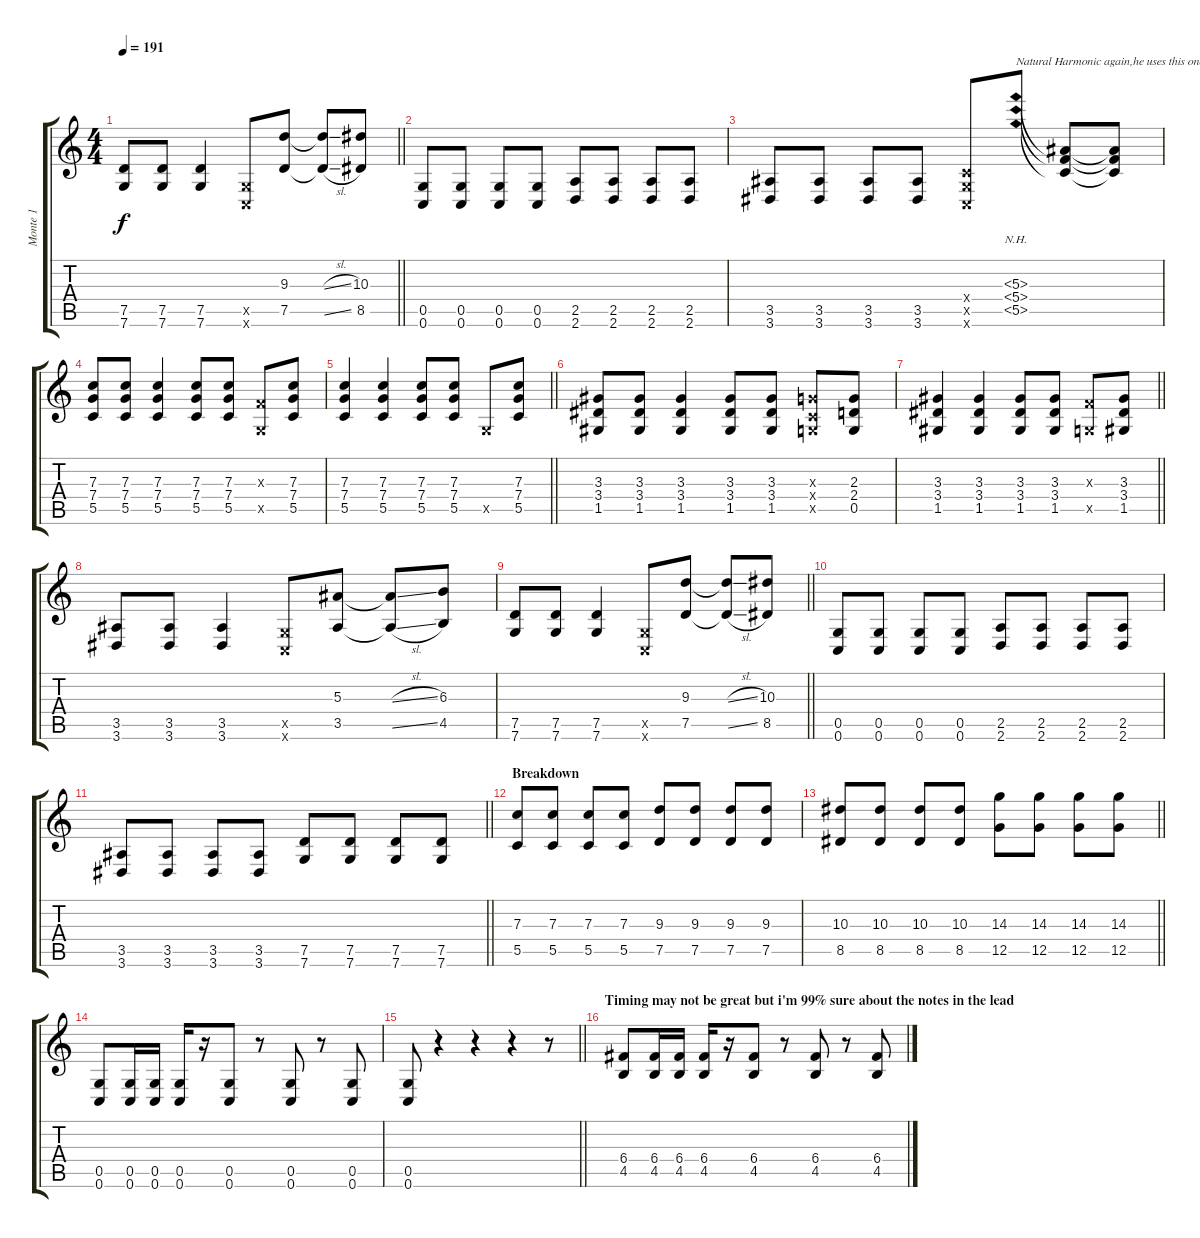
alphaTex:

\track ("Monte 1" "Monte 1") {instrument distortionguitar}
\staff {score tabs}
\tuning (D4 A3 F3 C3 G2 C2) {hide}
\ts (4 4)
\tempo 191
\clef g2
\barLineRight lightlight
\ks c
(7.5 7.6).8{dy f} (7.5 7.6).8 (7.5 7.6).4 (0.5{x} 0.6{x}).8 (9.3 7.5).8 (9.3{sl t} 7.5{sl t}).8 (10.3 8.5).8 |
(0.5 0.6).8 (0.5 0.6).8 (0.5 0.6).8 (0.5 0.6).8 (2.5 2.6).8 (2.5 2.6).8 (2.5 2.6).8 (2.5 2.6).8 |
(3.5 3.6).8 (3.5 3.6).8 (3.5 3.6).8 (3.5 3.6).8 (0.4{x} 0.5{x} 0.6{x}).8 (5.3{nh} 5.4{nh} 5.5{nh}).8{txt "Natural Harmonic again,he uses this one a lot live"} (5.3{t} 5.4{t} 5.5{t}).8 (5.3{t} 5.4{t} 5.5{t}).8 |
(7.3 7.4 5.5).8 (7.3 7.4 5.5).8 (7.3 7.4 5.5).4 (7.3 7.4 5.5).8 (7.3 7.4 5.5).8 (0.3{x} 0.5{x}).8 (7.3 7.4 5.5).8 |
\barLineRight lightlight
(7.3 7.4 5.5).4 (7.3 7.4 5.5).4 (7.3 7.4 5.5).8 (7.3 7.4 5.5).8 0.5{x}.8 (7.3 7.4 5.5).8 |
(3.3 3.4 1.5).8 (3.3 3.4 1.5).8 (3.3 3.4 1.5).4 (3.3 3.4 1.5).8 (3.3 3.4 1.5).8 (2.3{x} 0.4{x} 0.5{x}).8 (2.3 2.4 0.5).8 |
\barLineRight lightlight
(3.3 3.4 1.5).4 (3.3 3.4 1.5).4 (3.3 3.4 1.5).8 (3.3 3.4 1.5).8 (0.3{x} 0.5{x}).8 (3.3 3.4 1.5).8 |
(3.5 3.6).8 (3.5 3.6).8 (3.5 3.6).4 (0.5{x} 0.6{x}).8 (5.3 3.5).8 (5.3{sl t} 3.5{sl t}).8 (6.3 4.5).8 |
\barLineRight lightlight
(7.5 7.6).8 (7.5 7.6).8 (7.5 7.6).4 (0.5{x} 0.6{x}).8 (9.3 7.5).8 (9.3{sl t} 7.5{sl t}).8 (10.3 8.5).8 |
(0.5 0.6).8 (0.5 0.6).8 (0.5 0.6).8 (0.5 0.6).8 (2.5 2.6).8 (2.5 2.6).8 (2.5 2.6).8 (2.5 2.6).8 |
\barLineRight lightlight
(3.5 3.6).8 (3.5 3.6).8 (3.5 3.6).8 (3.5 3.6).8 (7.5 7.6).8 (7.5 7.6).8 (7.5 7.6).8 (7.5 7.6).8 |
\section ("" "Breakdown")
(7.3 5.5).8 (7.3 5.5).8 (7.3 5.5).8 (7.3 5.5).8 (9.3 7.5).8 (9.3 7.5).8 (9.3 7.5).8 (9.3 7.5).8 |
\barLineRight lightlight
(10.3 8.5).8 (10.3 8.5).8 (10.3 8.5).8 (10.3 8.5).8 (14.3 12.5).8 (14.3 12.5).8 (14.3 12.5).8 (14.3 12.5).8 |
(0.5 0.6).8 (0.5 0.6).16 (0.5 0.6).16 (0.5 0.6).16 r.16 (0.5 0.6).8 r.8 (0.5 0.6).8 r.8 (0.5 0.6).8 |
\barLineRight lightlight
(0.5 0.6).8 r.4 r.4 r.4 r.8 |
\section ("" "Timing may not be great but i'm 99% sure about the notes in the lead")
(6.4 4.5).8 (6.4 4.5).16 (6.4 4.5).16 (6.4 4.5).16 r.16 (6.4 4.5).8 r.8 (6.4 4.5).8 r.8 (6.4 4.5).8
